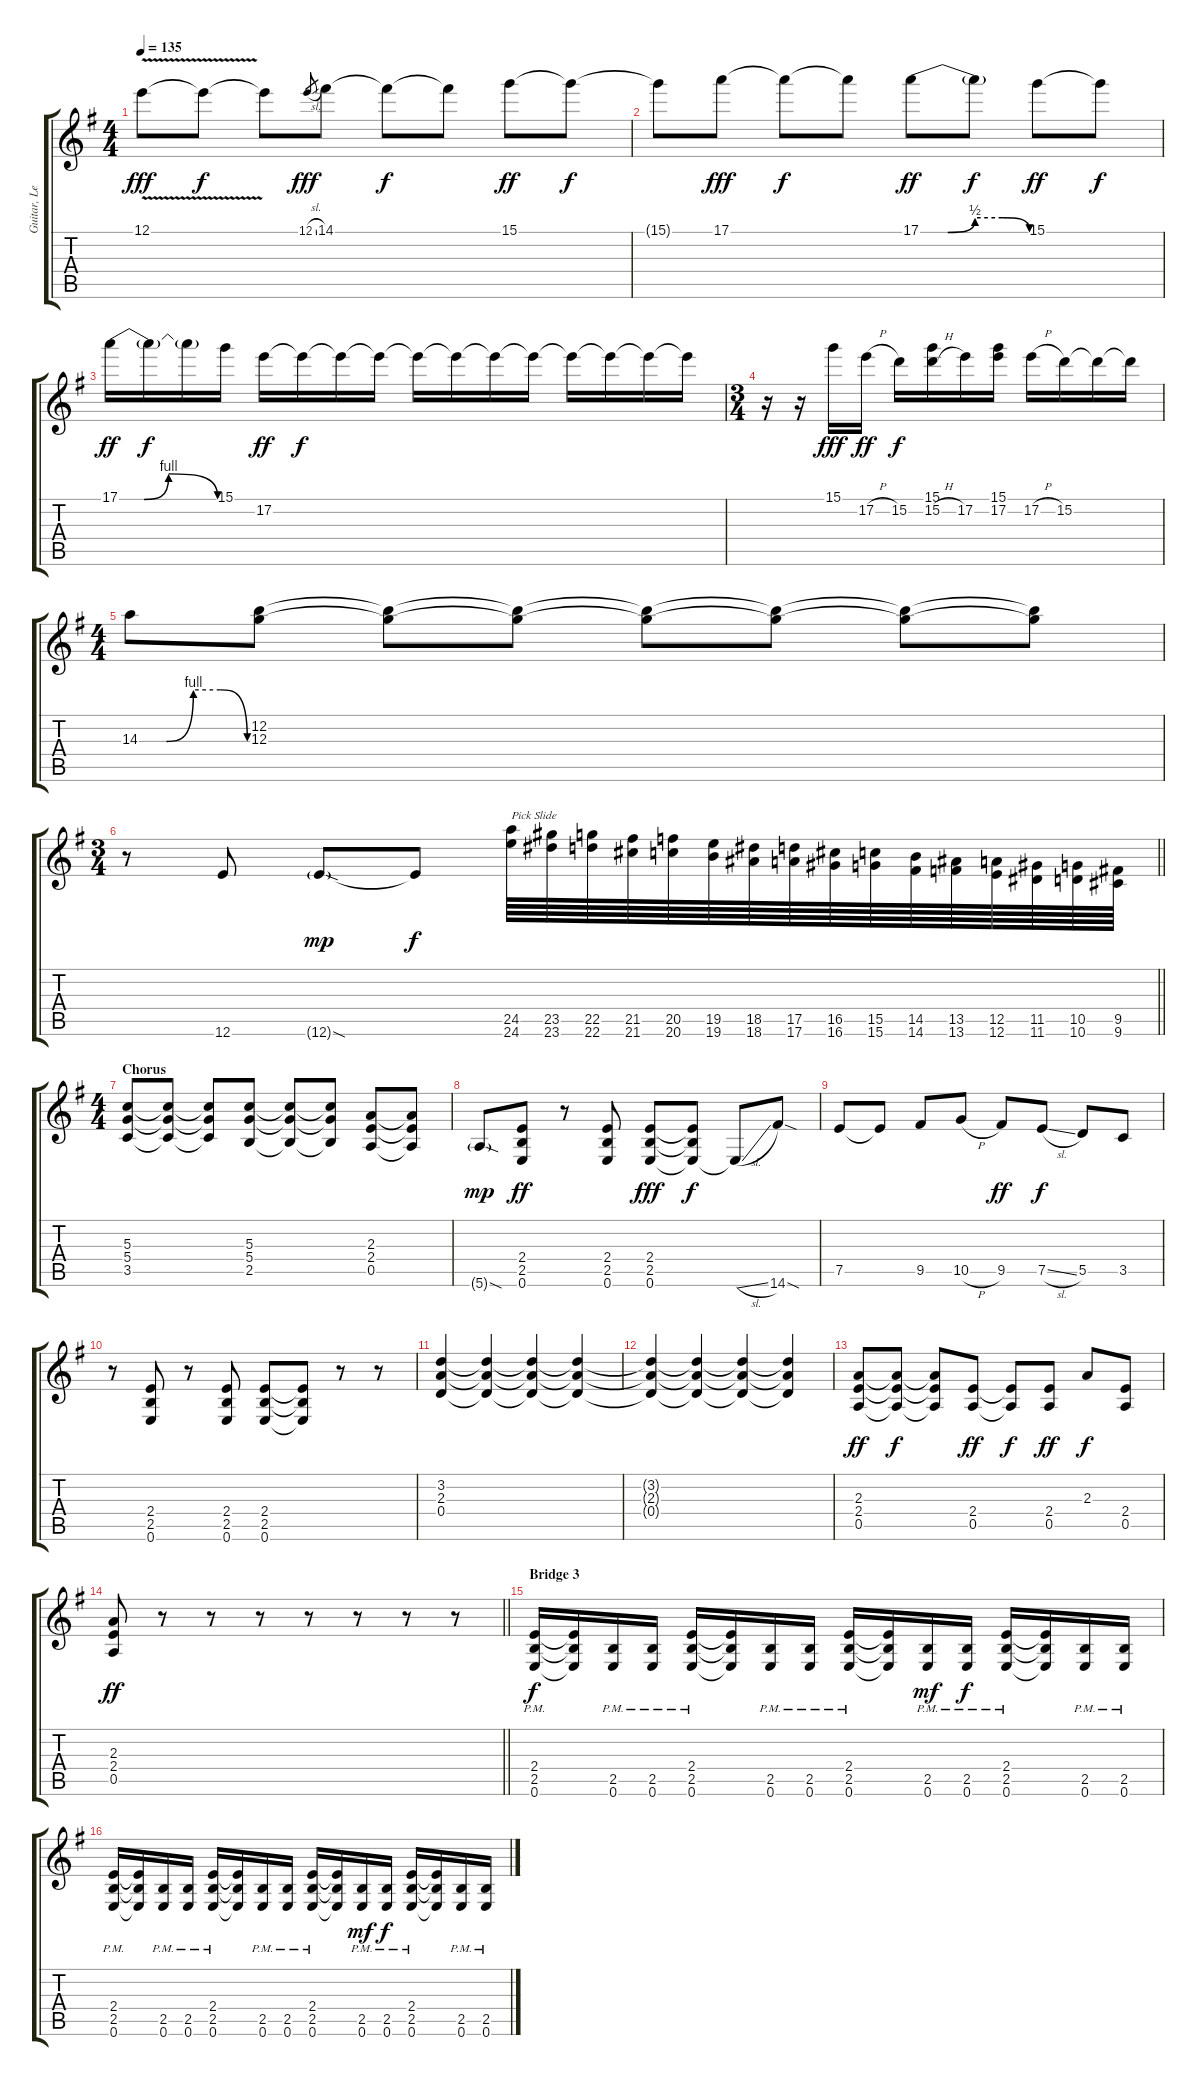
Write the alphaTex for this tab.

\track ("Guitar, Lead" "Guitar, Le") {instrument distortionguitar}
\staff {score tabs}
\tuning (E4 B3 G3 D3 A2 E2) {hide}
\ts (4 4)
\tempo 135
\clef g2
\ks g
12.1{v}.8{dy fff} 12.1{t}.8{dy f} 12.1{t}.8 12.1{sl}.8{gr dy fff} 14.1.8 14.1{t}.8{dy f} 14.1{t}.8 15.1.8{dy ff} 15.1{t}.8{dy f} |
15.1{t}.8 17.1.8{dy fff} 17.1{t}.8{dy f} 17.1{t}.8 17.1{be (custom 0 0 15 0 30 2 45 2 60 0)}.8{dy ff} 17.1{t}.8{dy f} 15.1.8{dy ff} 15.1{t}.8{dy f} |
17.1{be (custom 0 0 15 0 30 4 60 0)}.16{dy ff} 17.1{t}.16{dy f} 17.1{t}.16 15.1.16 17.2.16{dy ff} 17.2{t}.16{dy f} 17.2{t}.16 17.2{t}.16 17.2{t}.16 17.2{t}.16 17.2{t}.16 17.2{t}.16 17.2{t}.16 17.2{t}.16 17.2{t}.16 17.2{t}.16 |
\ts (3 4)
r.16 r.16 15.1.16{dy fff} 17.2{h}.16{dy ff} 15.2.16{dy f} (15.1 15.2{h}).16 17.2.16 (15.1 17.2).16 17.2{h}.16 15.2.16 15.2{t}.16 15.2{t}.16 |
\ts (4 4)
14.3{be (custom 0 0 15 0 30 4 45 4 60 0)}.8 (12.2 12.3).8 (12.2{t} 12.3{t}).8 (12.2{t} 12.3{t}).8 (12.2{t} 12.3{t}).8 (12.2{t} 12.3{t}).8 (12.2{t} 12.3{t}).8 (12.2{t} 12.3{t}).8 |
\ts (3 4)
\barLineRight lightlight
r.8 12.6.8 12.6{sod g}.8{dy mp} 12.6{t}.8{dy f} (24.5 24.6).64{txt "Pick Slide" instrument guitarfretnoise} (23.5 23.6).64 (22.5 22.6).64 (21.5 21.6).64 (20.5 20.6).64 (19.5 19.6).64 (18.5 18.6).64 (17.5 17.6).64 (16.5 16.6).64 (15.5 15.6).64 (14.5 14.6).64 (13.5 13.6).64 (12.5 12.6).64 (11.5 11.6).64 (10.5 10.6).64 (9.5 9.6).64 |
\ts (4 4)
\section ("" "Chorus")
(5.3 5.4 3.5).8 (5.3{t} 5.4{t} 3.5{t}).8 (5.3{t} 5.4{t} 3.5{t}).8 (5.3 5.4 2.5).8 (5.3{t} 5.4{t} 2.5{t}).8 (5.3{t} 5.4{t} 2.5{t}).8 (2.3 2.4 0.5).8 (2.3{t} 2.4{t} 0.5{t}).8 |
5.6{sod g}.8{dy mp} (2.4 2.5 0.6).8{dy ff} r.8 (2.4 2.5 0.6).8 (2.4 2.5 0.6).8{dy fff} (2.4{t} 2.5{t} 0.6{t}).8{dy f} 0.6{sl t}.8 14.6{sod}.8 |
7.5.8 7.5{t}.8 9.5.8 10.5{h}.8 9.5.8{dy ff} 7.5{sl}.8{dy f} 5.5.8 3.5.8 |
r.8 (2.4 2.5 0.6).8 r.8 (2.4 2.5 0.6).8 (2.4 2.5 0.6).8 (2.4{t} 2.5{t} 0.6{t}).8 r.8 r.8 |
(3.2 2.3 0.4).4 (3.2{t} 2.3{t} 0.4{t}).4 (3.2{t} 2.3{t} 0.4{t}).4 (3.2{t} 2.3{t} 0.4{t}).4 |
(3.2{t} 2.3{t} 0.4{t}).4 (3.2{t} 2.3{t} 0.4{t}).4 (3.2{t} 2.3{t} 0.4{t}).4 (3.2{t} 2.3{t} 0.4{t}).4 |
(2.3 2.4 0.5).8{dy ff} (2.3{t} 2.4{t} 0.5{t}).8{dy f} (2.3{t} 2.4{t} 0.5{t}).8 (2.4 0.5).8{dy ff} (2.4{t} 0.5{t}).8{dy f} (2.4 0.5).8{dy ff} 2.3.8{dy f} (2.4 0.5).8 |
\barLineRight lightlight
(2.3 2.4 0.5).8{dy ff} r.8 r.8 r.8 r.8 r.8 r.8 r.8 |
\section ("" "Bridge 3")
(2.4{pm} 2.5{pm} 0.6{pm}).16{dy f} (2.4{t} 2.5{t} 0.6{t}).16 (2.5{pm} 0.6{pm}).16 (2.5{pm} 0.6{pm}).16 (2.4{pm} 2.5{pm} 0.6{pm}).16 (2.4{t} 2.5{t} 0.6{t}).16 (2.5{pm} 0.6{pm}).16 (2.5{pm} 0.6{pm}).16 (2.4{pm} 2.5{pm} 0.6{pm}).16 (2.4{t} 2.5{t} 0.6{t}).16 (2.5{pm} 0.6{pm}).16{dy mf} (2.5{pm} 0.6{pm}).16{dy f} (2.4{pm} 2.5{pm} 0.6{pm}).16 (2.4{t} 2.5{t} 0.6{t}).16 (2.5{pm} 0.6{pm}).16 (2.5{pm} 0.6{pm}).16 |
(2.4{pm} 2.5{pm} 0.6{pm}).16 (2.4{t} 2.5{t} 0.6{t}).16 (2.5{pm} 0.6{pm}).16 (2.5{pm} 0.6{pm}).16 (2.4{pm} 2.5{pm} 0.6{pm}).16 (2.4{t} 2.5{t} 0.6{t}).16 (2.5{pm} 0.6{pm}).16 (2.5{pm} 0.6{pm}).16 (2.4{pm} 2.5{pm} 0.6{pm}).16 (2.4{t} 2.5{t} 0.6{t}).16 (2.5{pm} 0.6{pm}).16{dy mf} (2.5{pm} 0.6{pm}).16{dy f} (2.4{pm} 2.5{pm} 0.6{pm}).16 (2.4{t} 2.5{t} 0.6{t}).16 (2.5{pm} 0.6{pm}).16 (2.5{pm} 0.6{pm}).16
